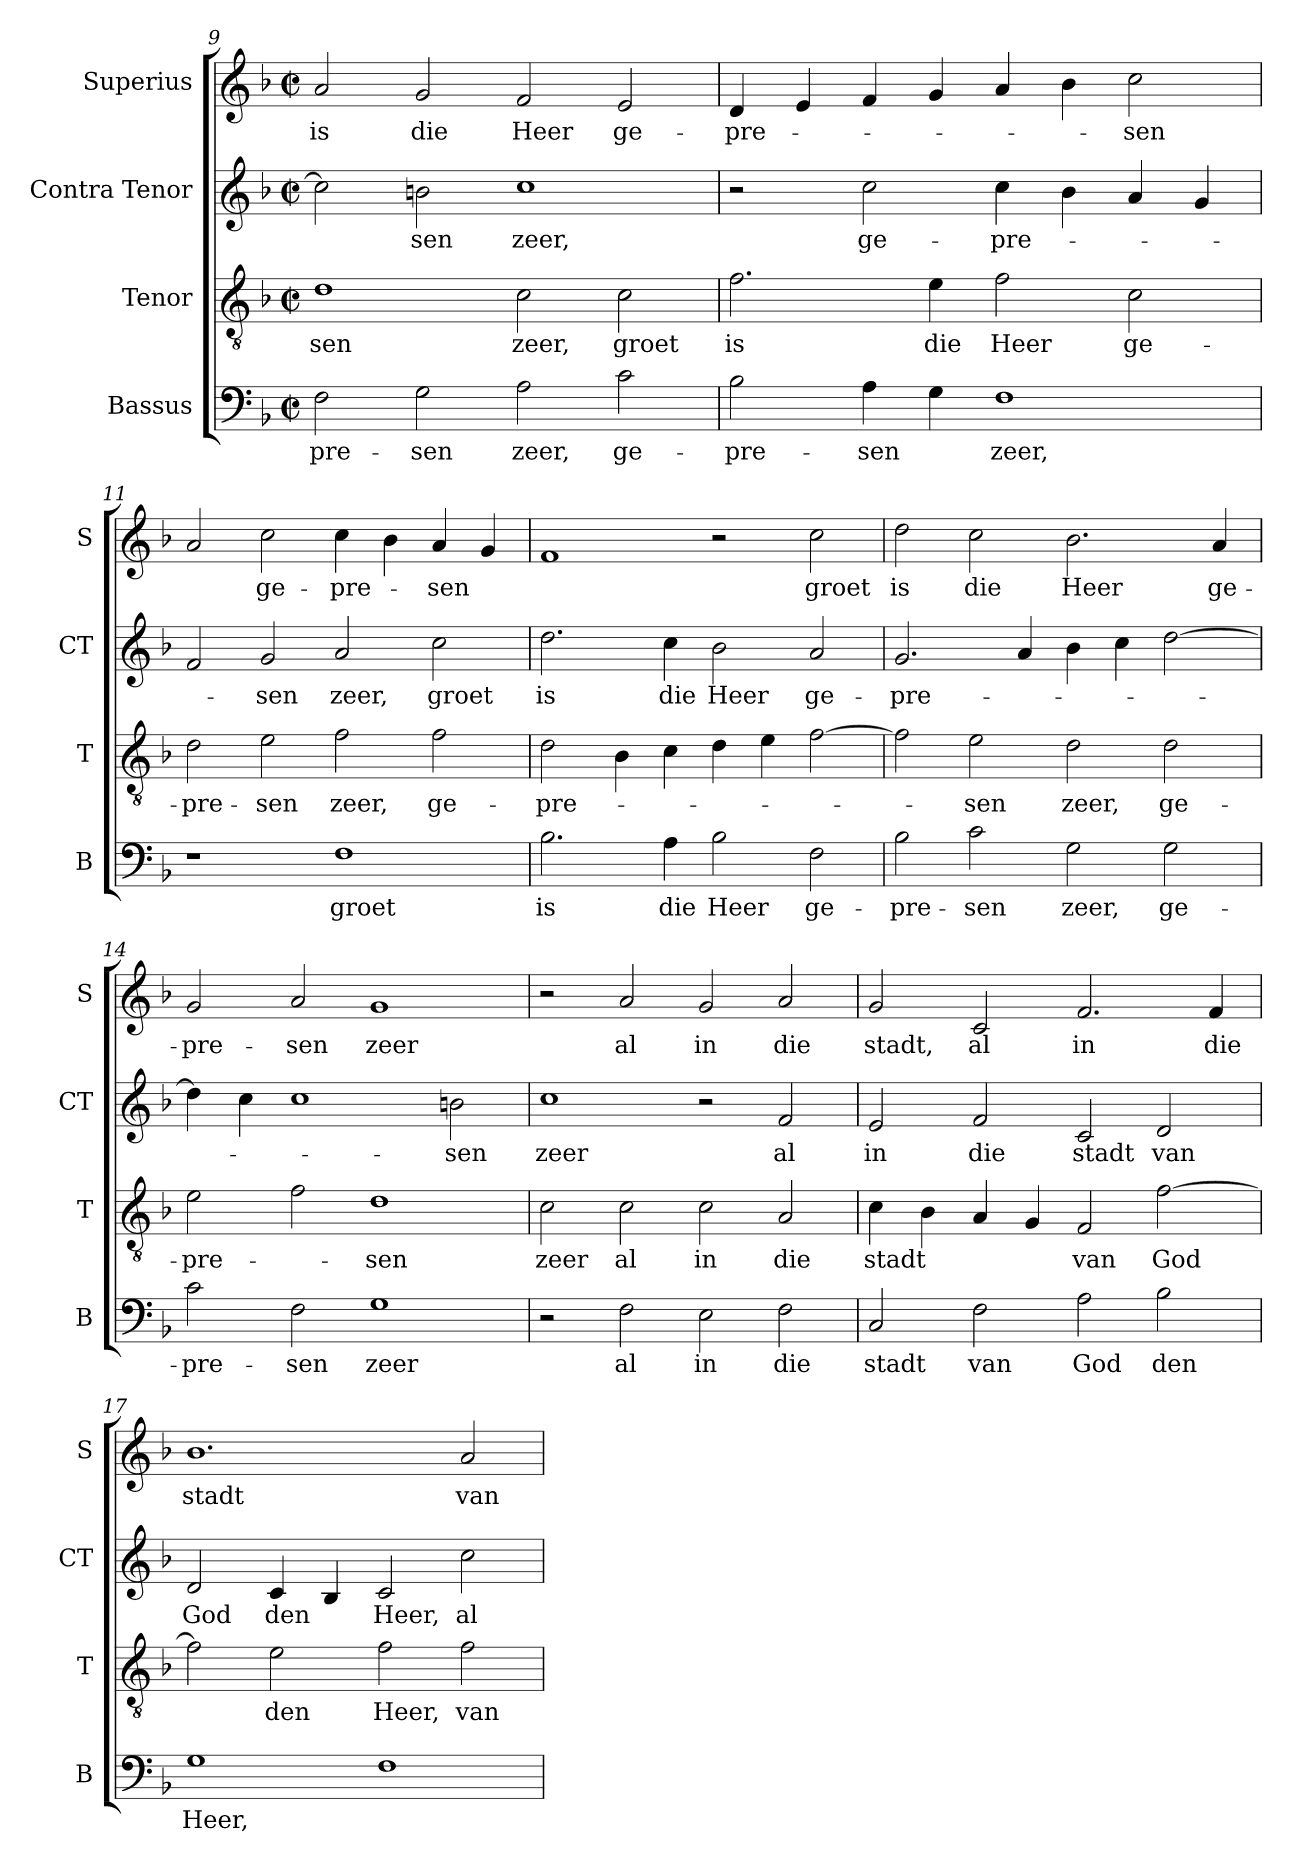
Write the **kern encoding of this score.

**kern	**text	**kern	**text	**kern	**text	**kern	**text
*part4	*part4	*part3	*part3	*part2	*part2	*part1	*part1
*staff4	*staff4	*staff3	*staff3	*staff2	*staff2	*staff1	*staff1
*I"Bassus	*	*I"Tenor	*	*I"Contra Tenor	*	*I"Superius	*
*I'B	*	*I'T	*	*I'CT	*	*I'S	*
*clefF4	*	*clefGv2	*	*clefG2	*	*clefG2	*
*k[b-]	*	*k[b-]	*	*k[b-]	*	*k[b-]	*
*F:	*	*F:	*	*F:	*	*F:	*
*M2/2	*	*M2/2	*	*M2/2	*	*M2/2	*
*met(c|)	*	*met(c|)	*	*met(c|)	*	*met(c|)	*
=9	=9	=9	=9	=9	=9	=9	=9
!	!LO:LY:b	!	!LO:LY:b	!	!	!	!LO:LY:b
2F\	-pre-	1d	-sen	2cc\]	.	2a/	is
!	!LO:LY:b	!	!	!	!LO:LY:b	!	!LO:LY:b
2G\	-sen	.	.	2bn\	-sen	2g/	die
!	!LO:LY:b	!	!LO:LY:b	!	!LO:LY:b	!	!LO:LY:b
2A\	zeer,	2c\	zeer,	1cc	zeer,	2f/	Heer
!	!LO:LY:b	!	!LO:LY:b	!	!	!	!LO:LY:b
2c\	ge-	2c\	groet	.	.	2e/	ge-
=10	=10	=10	=10	=10	=10	=10	=10
!	!LO:LY:b	!	!LO:LY:b	!	!	!	!LO:LY:b
2B-\	-pre-	2.f\	is	2r	.	4d/	-pre-
.	.	.	.	.	.	4e/	.
!	!LO:LY:b	!	!	!	!LO:LY:b	!	!
4A\	-sen	.	.	2cc\	ge-	4f/	.
!	!	!	!LO:LY:b	!	!	!	!
4G\	.	4e\	die	.	.	4g/	.
!	!LO:LY:b	!	!LO:LY:b	!	!LO:LY:b	!	!
1F	zeer,	2f\	Heer	4cc\	-pre-	4a/	.
.	.	.	.	4b-\	.	4b-\	.
!	!	!	!LO:LY:b	!	!	!	!LO:LY:b
.	.	2c\	ge-	4a/	.	2cc\	-sen
.	.	.	.	4g/	.	.	.
=11	=11	=11	=11	=11	=11	=11	=11
!	!	!	!LO:LY:b	!	!	!	!
1r	.	2d\	-pre-	2f/	.	2a/	.
!	!	!	!LO:LY:b	!	!LO:LY:b	!	!LO:LY:b
.	.	2e\	-sen	2g/	-sen	2cc\	ge-
!	!LO:LY:b	!	!LO:LY:b	!	!LO:LY:b	!	!LO:LY:b
1F	groet	2f\	zeer,	2a/	zeer,	4cc\	-pre-
.	.	.	.	.	.	4b-\	.
!	!	!	!LO:LY:b	!	!LO:LY:b	!	!LO:LY:b
.	.	2f\	ge-	2cc\	groet	4a/	-sen
.	.	.	.	.	.	4g/	.
!!LO:LB:g=z
=12	=12	=12	=12	=12	=12	=12	=12
!	!LO:LY:b	!	!LO:LY:b	!	!LO:LY:b	!	!
2.B-\	is	2d\	-pre-	2.dd\	is	1f	.
.	.	4B-\	.	.	.	.	.
!	!LO:LY:b	!	!	!	!LO:LY:b	!	!
4A\	die	4c\	.	4cc\	die	.	.
!	!LO:LY:b	!	!	!	!LO:LY:b	!	!
2B-\	Heer	4d\	.	2b-\	Heer	2r	.
.	.	4e\	.	.	.	.	.
!	!LO:LY:b	!	!	!	!LO:LY:b	!	!LO:LY:b
2F\	ge-	[2f\	.	2a/	ge-	2cc\	groet
=13	=13	=13	=13	=13	=13	=13	=13
!	!LO:LY:b	!	!	!	!LO:LY:b	!	!LO:LY:b
2B-\	-pre-	2f\]	.	2.g/	-pre-	2dd\	is
!	!LO:LY:b	!	!LO:LY:b	!	!	!	!LO:LY:b
2c\	-sen	2e\	-sen	.	.	2cc\	die
.	.	.	.	4a/	.	.	.
!	!LO:LY:b	!	!LO:LY:b	!	!	!	!LO:LY:b
2G\	zeer,	2d\	zeer,	4b-\	.	2.b-\	Heer
.	.	.	.	4cc\	.	.	.
!	!LO:LY:b	!	!LO:LY:b	!	!	!	!
2G\	ge-	2d\	ge-	[2dd\	.	.	.
!	!	!	!	!	!	!	!LO:LY:b
.	.	.	.	.	.	4a/	ge-
=14	=14	=14	=14	=14	=14	=14	=14
!	!LO:LY:b	!	!LO:LY:b	!	!	!	!LO:LY:b
2c\	-pre-	2e\	-pre-	4dd\]	.	2g/	-pre-
.	.	.	.	4cc\	.	.	.
!	!LO:LY:b	!	!	!	!	!	!LO:LY:b
2F\	-sen	2f\	.	1cc	.	2a/	-sen
!	!LO:LY:b	!	!LO:LY:b	!	!	!	!LO:LY:b
1G	zeer	1d	-sen	.	.	1g	zeer
!	!	!	!	!	!LO:LY:b	!	!
.	.	.	.	2bn\	-sen	.	.
=15	=15	=15	=15	=15	=15	=15	=15
!	!	!	!LO:LY:b	!	!LO:LY:b	!	!
2r	.	2c\	zeer	1cc	zeer	2r	.
!	!LO:LY:b	!	!LO:LY:b	!	!	!	!LO:LY:b
2F\	al	2c\	al	.	.	2a/	al
!	!LO:LY:b	!	!LO:LY:b	!	!	!	!LO:LY:b
2E\	in	2c\	in	2r	.	2g/	in
!	!LO:LY:b	!	!LO:LY:b	!	!LO:LY:b	!	!LO:LY:b
2F\	die	2A/	die	2f/	al	2a/	die
!!LO:PB:g=z
=16	=16	=16	=16	=16	=16	=16	=16
!	!LO:LY:b	!	!LO:LY:b	!	!LO:LY:b	!	!LO:LY:b
2C/	stadt	4c\	stadt	2e/	in	2g/	stadt,
.	.	4B-\	.	.	.	.	.
!	!LO:LY:b	!	!	!	!LO:LY:b	!	!LO:LY:b
2F\	van	4A/	.	2f/	die	2c/	al
.	.	4G/	.	.	.	.	.
!	!LO:LY:b	!	!LO:LY:b	!	!LO:LY:b	!	!LO:LY:b
2A\	God	2F/	van	2c/	stadt	2.f/	in
!	!LO:LY:b	!	!LO:LY:b	!	!LO:LY:b	!	!
2B-\	den	[2f\	God	2d/	van	.	.
!	!	!	!	!	!	!	!LO:LY:b
.	.	.	.	.	.	4f/	die
=17	=17	=17	=17	=17	=17	=17	=17
!	!LO:LY:b	!	!	!	!LO:LY:b	!	!LO:LY:b
1G	Heer,	2f\]	.	2d/	God	1.b-	stadt
!	!	!	!LO:LY:b	!	!LO:LY:b	!	!
.	.	2e\	den	4c/	den	.	.
.	.	.	.	4B-/	.	.	.
!	!	!	!LO:LY:b	!	!LO:LY:b	!	!
1F	.	2f\	Heer,	2c/	Heer,	.	.
!	!	!	!LO:LY:b	!	!LO:LY:b	!	!LO:LY:b
.	.	2f\	van	2cc\	al	2a/	van
=	=	=	=	=	=	=	=
*-	*-	*-	*-	*-	*-	*-	*-
